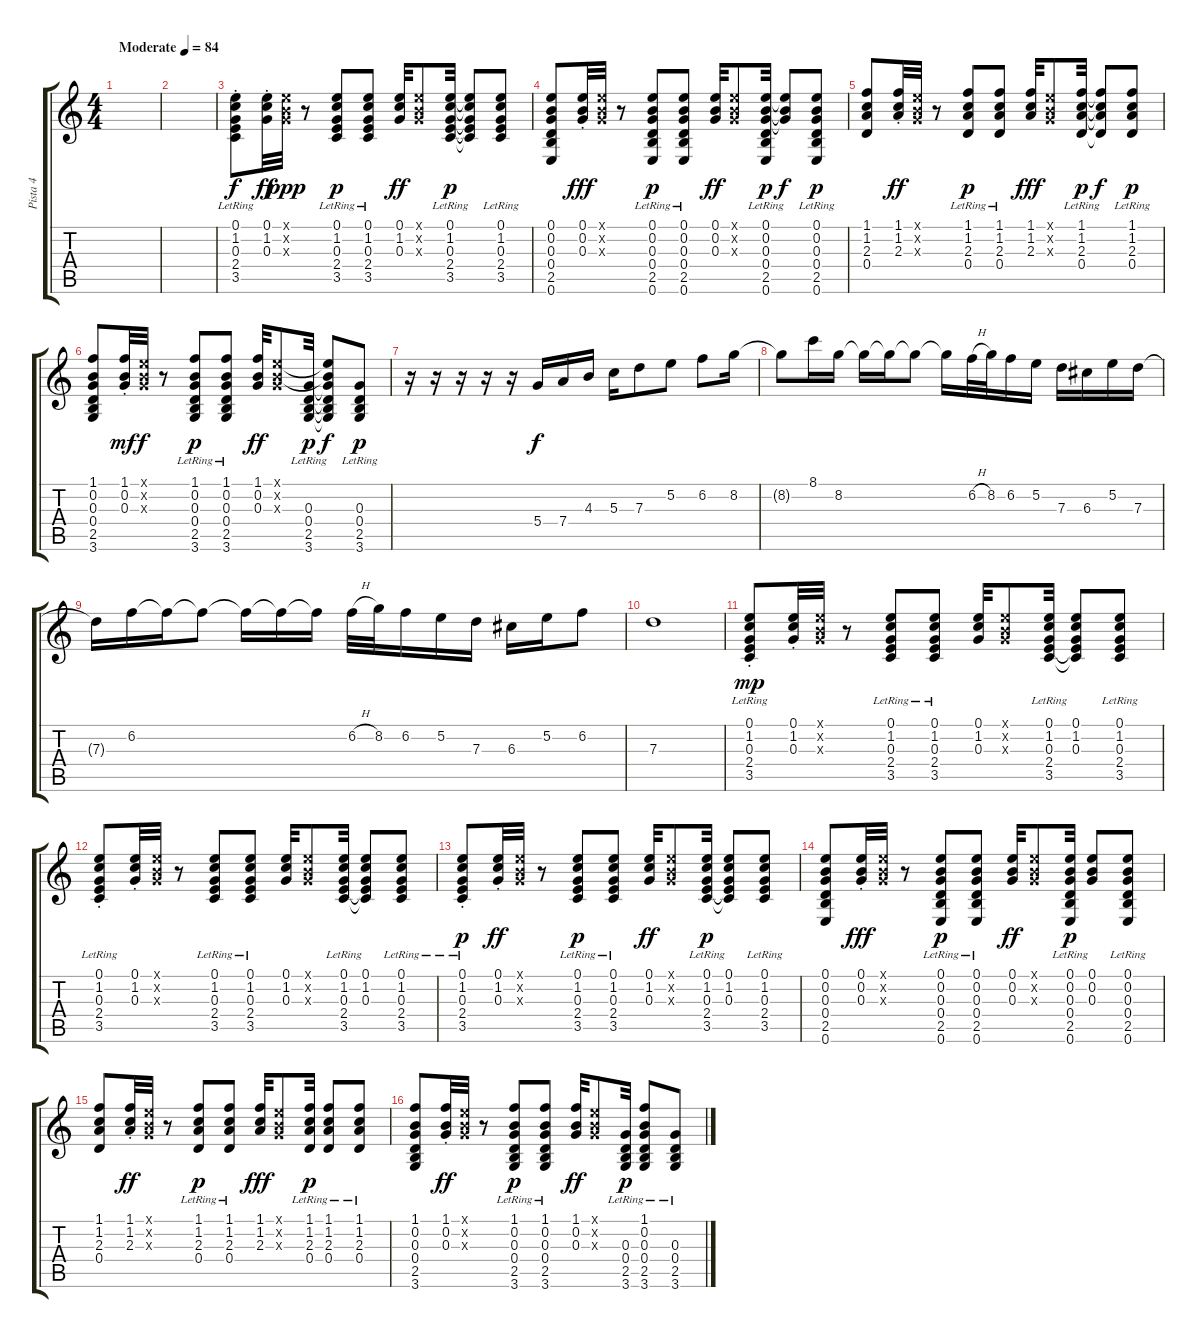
\track ("Pista 4" "Pista 4") {instrument acousticguitarnylon}
\staff {score tabs}
\tuning (E4 B3 G3 D3 A2 E2) {hide}
\ts (4 4)
\tempo (84 "Moderate")
\clef g2
\ks c
|
|
(0.1{st} 1.2 0.3{st} 2.4{st lr} 3.5{st}).8{beam Down} (0.1{st} 1.2{st} 0.3{st}).32{dy ff beam Down} (0.1{x} 0.2{x} 0.3{x}).32{dy ppp beam Down} r.8 (0.1 1.2 0.3 2.4{lr} 3.5).8{dy p} (0.1 1.2 0.3 2.4{lr} 3.5).8 (0.1 1.2 0.3).32{dy ff} (0.1{x} 0.2{x} 0.3{x}).8 (0.1 1.2 0.3 2.4{lr} 3.5).32{dy p} (0.1{t} 1.2{t} 0.3{t} 2.4{t} 3.5{t}).8 (0.1 1.2 0.3 2.4{lr} 3.5).8 |
(0.1 0.2 0.3 0.4 2.5 0.6).8 (0.1{st} 0.2{st} 0.3{st}).32{dy fff} (0.1{x} 0.2{x} 0.3{x}).32 r.8 (0.1 0.2 0.3 0.4{lr} 2.5 0.6).8{dy p} (0.1 0.2 0.3 0.4{lr} 2.5 0.6).8 (0.1 0.2 0.3).32{dy ff} (0.1{x} 0.2{x} 0.3{x}).8 (0.1 0.2 0.3 0.4{lr} 2.5 0.6).32{dy p} (0.1{t} 0.2{t} 0.3{t}).8{dy f} (0.1 0.2 0.3 0.4{lr} 2.5 0.6).8{dy p} |
(1.1 1.2 2.3 0.4).8 (1.1{st} 1.2{st} 2.3{st}).32{dy ff} (0.1{x} 0.2{x} 0.3{x}).32 r.8 (1.1 1.2 2.3 0.4{lr}).8{dy p} (1.1 1.2 2.3 0.4{lr}).8 (1.1 1.2 2.3).32{dy fff} (0.1{x} 0.2{x} 0.3{x}).8 (1.1 1.2 2.3 0.4{lr}).32{dy p} (1.1{t} 1.2{t} 2.3{t} 0.4{t}).8{dy f} (1.1 1.2 2.3 0.4{lr}).8{dy p} |
(1.1 0.2 0.3 0.4 2.5 3.6).8 (1.1{st} 0.2{st} 0.3{st}).32{dy mf} (0.1{x} 0.2{x} 0.3{x}).32{dy f} r.8 (1.1 0.2 0.3 0.4{lr} 2.5 3.6).8{dy p} (1.1 0.2 0.3 0.4{lr} 2.5 3.6).8 (1.1 0.2 0.3).32{dy ff} (0.1{x} 0.2{x} 0.3{x}).8 (0.3 0.4{lr} 2.5 3.6).32{dy p} (0.1{t} 0.2{t} 0.3{t} 0.4{t} 2.5{t} 3.6{t}).8{dy f} (0.3 0.4{lr} 2.5 3.6).8{dy p} |
r.16 r.16 r.16 r.16 r.16 5.4.16{dy f} 7.4.16 4.3.16 5.3.16 7.3.8 5.2.8 6.2.8 8.2.16 |
8.2{t}.8 8.1.16 8.2.16 8.2{t}.16 8.2{t}.16 8.2{t}.8 8.2{t}.16 6.2{h}.32 8.2.32 6.2.16 5.2.16 7.3.16 6.3.16 5.2.16 7.3.16 |
7.3{t}.16 6.2.16 6.2{t}.16 6.2{t}.8 6.2{t}.16 6.2{t}.16 6.2{t}.16 6.2{h}.32 8.2.32 6.2.16 5.2.16 7.3.16 6.3.16 5.2.16 6.2.8 |
7.3.1 |
(0.1{st} 1.2 0.3{st} 2.4{st lr} 3.5{st}).8{dy mp} (0.1{st} 1.2{st} 0.3{st}).32 (0.1{x} 0.2{x} 0.3{x}).32 r.8 (0.1 1.2 0.3 2.4{lr} 3.5).8 (0.1 1.2 0.3 2.4{lr} 3.5).8 (0.1 1.2 0.3).32 (0.1{x} 0.2{x} 0.3{x}).8 (0.1 1.2 0.3 2.4{lr} 3.5).32 (0.1 1.2 0.3 2.4{t} 3.5{t}).8 (0.1 1.2 0.3 2.4{lr} 3.5).8 |
(0.1{st} 1.2 0.3{st} 2.4{st lr} 3.5{st}).8 (0.1{st} 1.2{st} 0.3{st}).32 (0.1{x} 0.2{x} 0.3{x}).32 r.8 (0.1 1.2 0.3 2.4{lr} 3.5).8 (0.1 1.2 0.3 2.4{lr} 3.5).8 (0.1 1.2 0.3).32 (0.1{x} 0.2{x} 0.3{x}).8 (0.1 1.2 0.3 2.4{lr} 3.5).32 (0.1 1.2 0.3 2.4{t} 3.5{t}).8 (0.1 1.2 0.3 2.4{lr} 3.5).8 |
(0.1{st} 1.2 0.3{st} 2.4{st lr} 3.5{st}).8{dy p} (0.1{st} 1.2{st} 0.3{st}).32{dy ff} (0.1{x} 0.2{x} 0.3{x}).32 r.8 (0.1 1.2 0.3 2.4{lr} 3.5).8{dy p} (0.1 1.2 0.3 2.4{lr} 3.5).8 (0.1 1.2 0.3).32{dy ff} (0.1{x} 0.2{x} 0.3{x}).8 (0.1 1.2 0.3 2.4{lr} 3.5).32{dy p} (0.1 1.2 0.3 2.4{t} 3.5{t}).8 (0.1 1.2 0.3 2.4{lr} 3.5).8 |
(0.1 0.2 0.3 0.4 2.5 0.6).8 (0.1{st} 0.2{st} 0.3{st}).32{dy fff} (0.1{x} 0.2{x} 0.3{x}).32 r.8 (0.1 0.2 0.3 0.4{lr} 2.5 0.6).8{dy p} (0.1 0.2 0.3 0.4{lr} 2.5 0.6).8 (0.1 0.2 0.3).32{dy ff} (0.1{x} 0.2{x} 0.3{x}).8 (0.1 0.2 0.3 0.4{lr} 2.5 0.6).32{dy p} (0.1 0.2 0.3).8 (0.1 0.2 0.3 0.4{lr} 2.5 0.6).8 |
(1.1 1.2 2.3 0.4).8 (1.1{st} 1.2{st} 2.3{st}).32{dy ff} (0.1{x} 0.2{x} 0.3{x}).32 r.8 (1.1 1.2 2.3 0.4{lr}).8{dy p} (1.1 1.2 2.3 0.4{lr}).8 (1.1 1.2 2.3).32{dy fff} (0.1{x} 0.2{x} 0.3{x}).8 (1.1 1.2 2.3 0.4{lr}).32{dy p} (1.1 1.2 2.3 0.4{lr}).8 (1.1 1.2 2.3 0.4{lr}).8 |
(1.1 0.2 0.3 0.4 2.5 3.6).8 (1.1{st} 0.2{st} 0.3{st}).32{dy ff} (0.1{x} 0.2{x} 0.3{x}).32 r.8 (1.1 0.2 0.3 0.4{lr} 2.5 3.6).8{dy p} (1.1 0.2 0.3 0.4{lr} 2.5 3.6).8 (1.1 0.2 0.3).32{dy ff} (0.1{x} 0.2{x} 0.3{x}).8 (0.3 0.4{lr} 2.5 3.6).32{dy p} (1.1 0.2 0.3 0.4{lr} 2.5 3.6).8 (0.3 0.4{lr} 2.5 3.6).8
